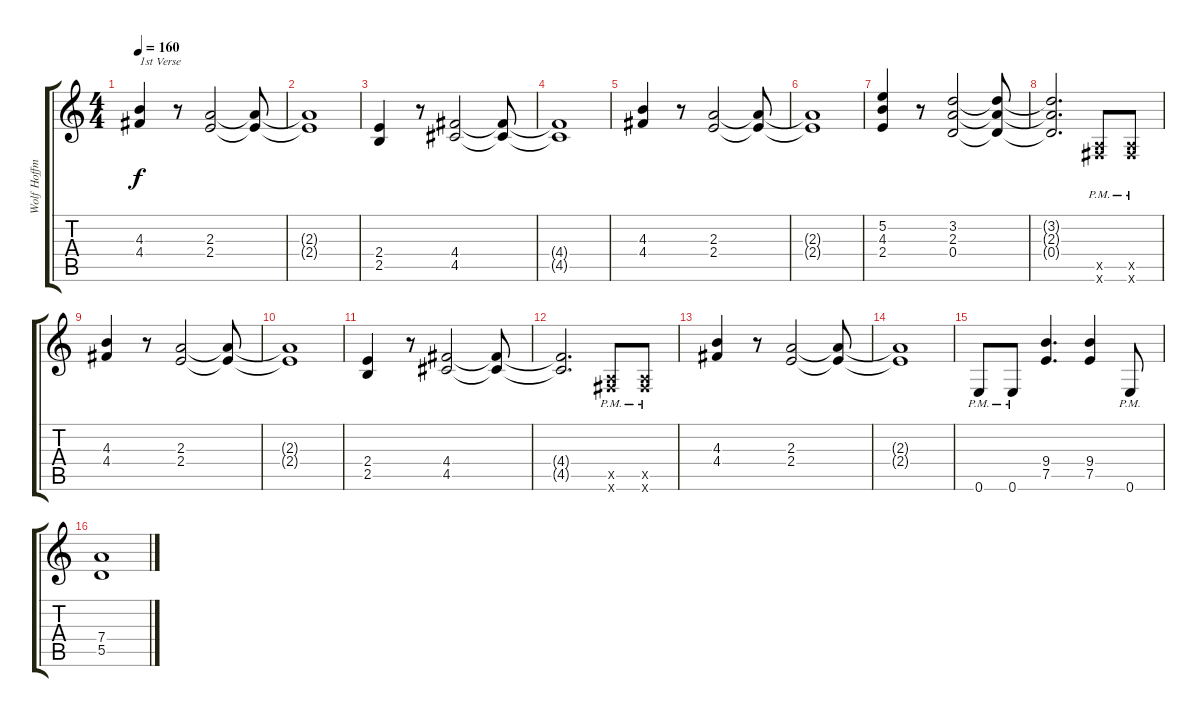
\track ("Wolf Hoffmann" "Wolf Hoffm") {instrument distortionguitar}
\staff {score tabs}
\tuning (E4 B3 G3 D3 A2 E2) {hide}
\ts (4 4)
\tempo 160
\clef g2
\ks c
(4.3 4.4).4{txt "1st Verse" dy f} r.8 (2.3 2.4).2 (2.3{t} 2.4{t}).8 |
(2.3{t} 2.4{t}).1 |
(2.4 2.5).4 r.8 (4.4 4.5).2 (4.4{t} 4.5{t}).8 |
(4.4{t} 4.5{t}).1 |
(4.3 4.4).4 r.8 (2.3 2.4).2 (2.3{t} 2.4{t}).8 |
(2.3{t} 2.4{t}).1 |
(5.2 4.3 2.4).4 r.8 (3.2 2.3 0.4).2 (3.2{t} 2.3{t} 0.4{t}).8 |
(3.2{t} 2.3{t} 0.4{t}).2{d} (0.5{x} 2.6{pm x}).8 (0.5{x} 2.6{pm x}).8 |
(4.3 4.4).4 r.8 (2.3 2.4).2 (2.3{t} 2.4{t}).8 |
(2.3{t} 2.4{t}).1 |
(2.4 2.5).4 r.8 (4.4 4.5).2 (4.4{t} 4.5{t}).8 |
(4.4{t} 4.5{t}).2{d} (0.5{x} 2.6{pm x}).8 (0.5{x} 2.6{pm x}).8 |
(4.3 4.4).4 r.8 (2.3 2.4).2 (2.3{t} 2.4{t}).8 |
(2.3{t} 2.4{t}).1 |
0.6{pm}.8 0.6{pm}.8 (9.4 7.5).4{d} (9.4 7.5).4 0.6{pm}.8 |
(7.4 5.5).1
